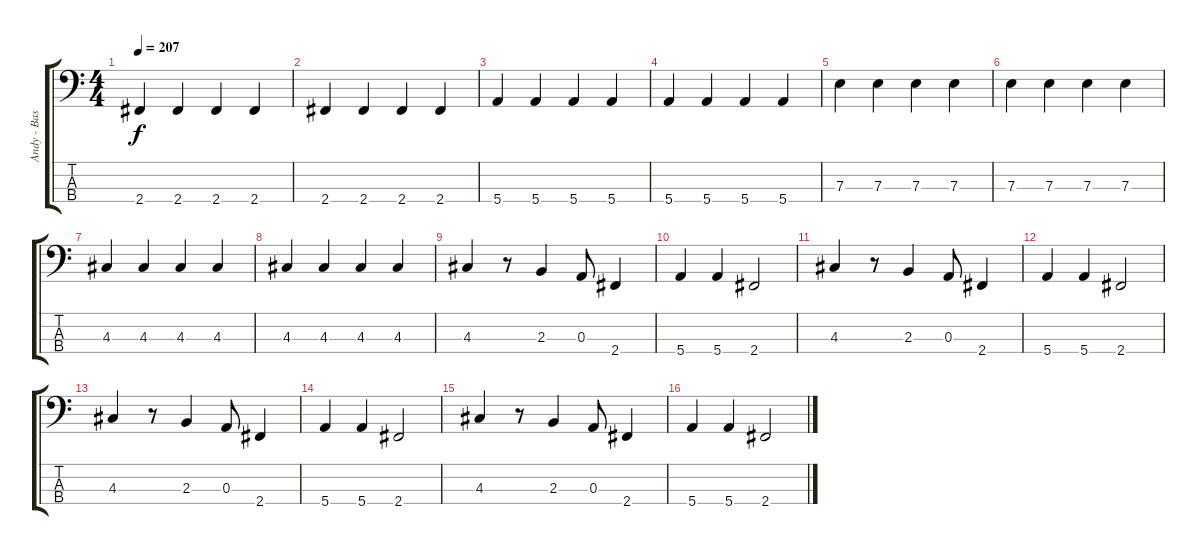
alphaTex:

\track ("Andy - Bass" "Andy - Bas") {instrument electricbasspick}
\staff {score tabs}
\tuning (G2 D2 A1 E1) {hide}
\ts (4 4)
\tempo 207
\clef f4
\ks c
2.4.4{dy f} 2.4.4 2.4.4 2.4.4 |
2.4.4 2.4.4 2.4.4 2.4.4 |
5.4.4 5.4.4 5.4.4 5.4.4 |
5.4.4 5.4.4 5.4.4 5.4.4 |
7.3.4 7.3.4 7.3.4 7.3.4 |
7.3.4 7.3.4 7.3.4 7.3.4 |
4.3.4 4.3.4 4.3.4 4.3.4 |
4.3.4 4.3.4 4.3.4 4.3.4 |
4.3.4 r.8 2.3.4 0.3.8 2.4.4 |
5.4.4 5.4.4 2.4.2 |
4.3.4 r.8 2.3.4 0.3.8 2.4.4 |
5.4.4 5.4.4 2.4.2 |
4.3.4 r.8 2.3.4 0.3.8 2.4.4 |
5.4.4 5.4.4 2.4.2 |
4.3.4 r.8 2.3.4 0.3.8 2.4.4 |
5.4.4 5.4.4 2.4.2
